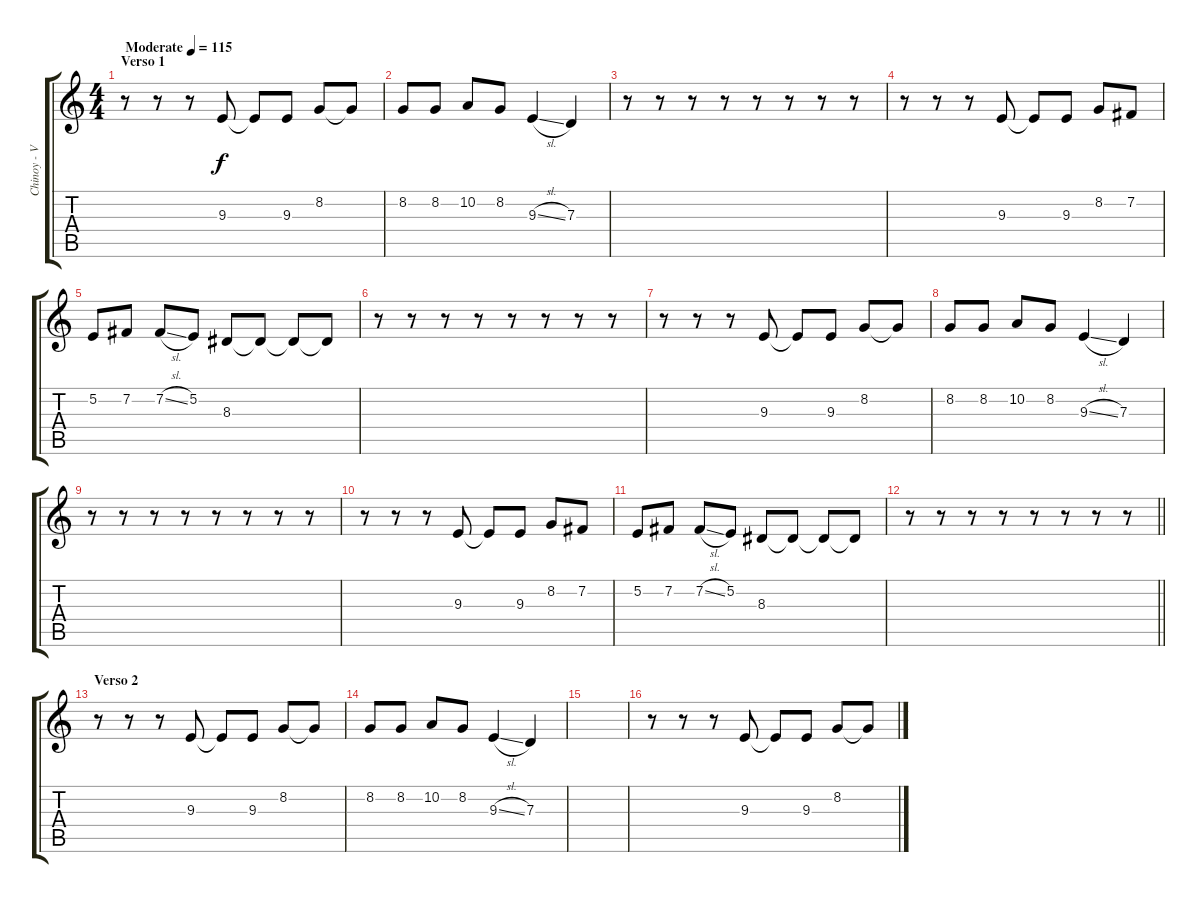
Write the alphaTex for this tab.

\track ("Chinoy - Voz" "Chinoy - V") {instrument synthvoice}
\staff {score tabs}
\tuning (E4 B3 G3 D3 A2 E2) {hide}
\ts (4 4)
\section ("" "Verso 1")
\tempo (115 "Moderate")
\clef g2
\ks c
r.8{dy f instrument synthvoice} r.8 r.8 9.3.8 9.3{t}.8 9.3.8 8.2.8 8.2{t}.8 |
8.2.8 8.2.8 10.2.8 8.2.8 9.3{sl}.4 7.3.4 |
r.8 r.8 r.8 r.8 r.8 r.8 r.8 r.8 |
r.8 r.8 r.8 9.3.8 9.3{t}.8 9.3.8 8.2.8 7.2.8 |
5.2.8 7.2.8 7.2{sl}.8 5.2.8 8.3.8 8.3{t}.8 8.3{t}.8 8.3{t}.8 |
r.8 r.8 r.8 r.8 r.8 r.8 r.8 r.8 |
r.8 r.8 r.8 9.3.8 9.3{t}.8 9.3.8 8.2.8 8.2{t}.8 |
8.2.8 8.2.8 10.2.8 8.2.8 9.3{sl}.4 7.3.4 |
r.8 r.8 r.8 r.8 r.8 r.8 r.8 r.8 |
r.8 r.8 r.8 9.3.8 9.3{t}.8 9.3.8 8.2.8 7.2.8 |
5.2.8 7.2.8 7.2{sl}.8 5.2.8 8.3.8 8.3{t}.8 8.3{t}.8 8.3{t}.8 |
\barLineRight lightlight
r.8 r.8 r.8 r.8 r.8 r.8 r.8 r.8 |
\section ("" "Verso 2")
r.8 r.8 r.8 9.3.8 9.3{t}.8 9.3.8 8.2.8 8.2{t}.8 |
8.2.8 8.2.8 10.2.8 8.2.8 9.3{sl}.4 7.3.4 |
|
r.8 r.8 r.8 9.3.8 9.3{t}.8 9.3.8 8.2.8 8.2{t}.8
